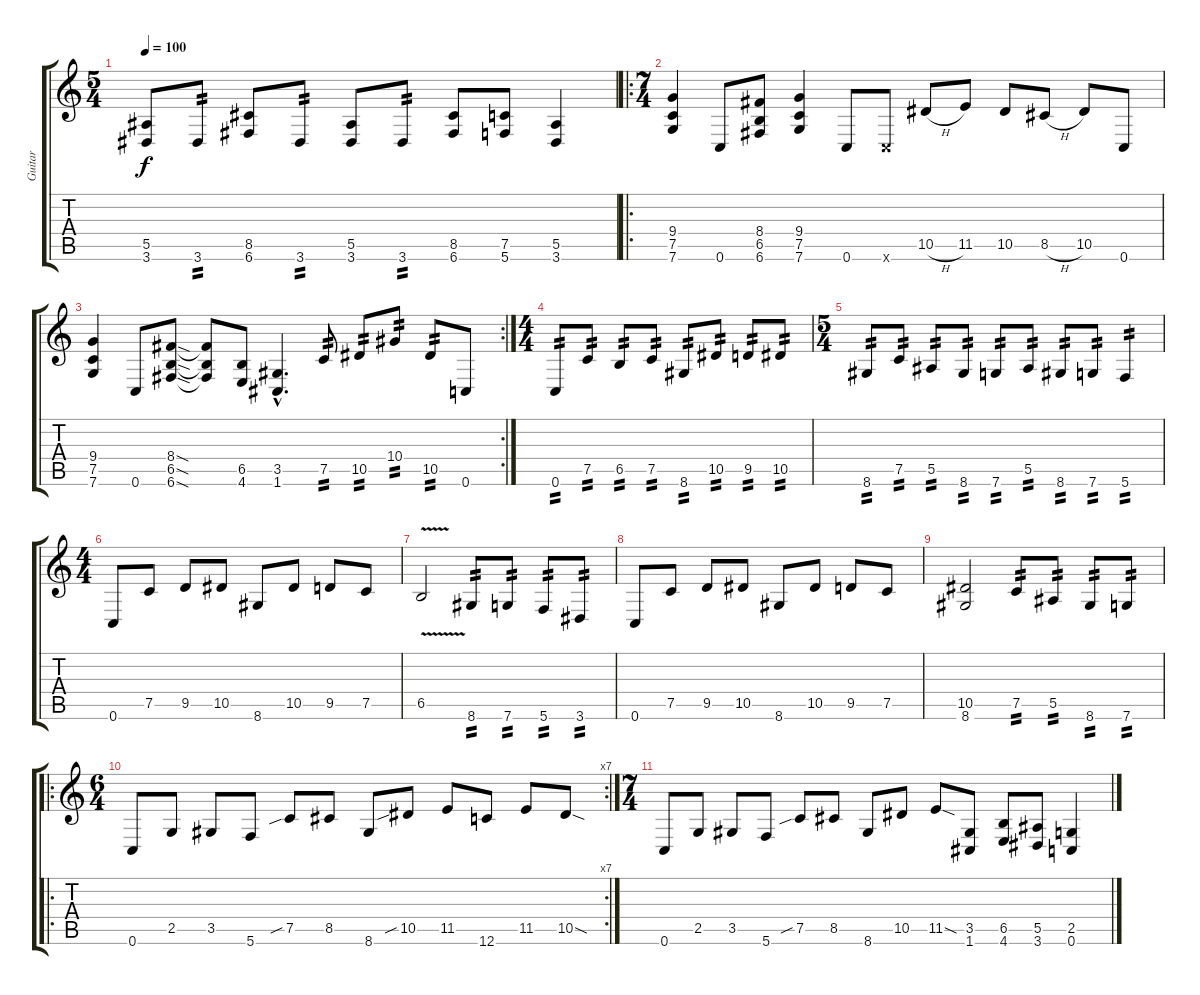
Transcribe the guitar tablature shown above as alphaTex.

\track ("Guitar" "Guitar") {instrument distortionguitar}
\staff {score tabs}
\tuning (C4 G3 Eb3 Bb2 F2 C2) {hide}
\ts (5 4)
\tempo 100
\clef g2
\ks c
(5.5 3.6).8{dy f} 3.6.8{tp 2} (8.5 6.6).8 3.6.8{tp 2} (5.5 3.6).8 3.6.8{tp 2} (8.5 6.6).8 (7.5 5.6).8 (5.5 3.6).4 |
\ro
\ts (7 4)
(9.4 7.5 7.6).4 0.6.8 (8.4 6.5 6.6).8 (9.4 7.5 7.6).4 0.6.8 0.6{x}.8 10.5{h}.8 11.5.8 10.5.8 8.5{h}.8 10.5.8 0.6.8 |
\rc 2
(9.4 7.5 7.6).4 0.6.8 (8.4{sod} 6.5{sod} 6.6{sod}).8 (8.4{t} 6.5{t} 6.6{t}).8 (6.5 4.6).8 (3.5{hac} 1.6{hac}).4{d} 7.5.8{tp 2} 10.5.8{tp 2} 10.4.8{tp 2} 10.5.8{tp 2} 0.6.8 |
\ts (4 4)
0.6.8{tp 2} 7.5.8{tp 2} 6.5.8{tp 2} 7.5.8{tp 2} 8.6.8{tp 2} 10.5.8{tp 2} 9.5.8{tp 2} 10.5.8{tp 2} |
\ts (5 4)
8.6.8{tp 2} 7.5.8{tp 2} 5.5.8{tp 2} 8.6.8{tp 2} 7.6.8{tp 2} 5.5.8{tp 2} 8.6.8{tp 2} 7.6.8{tp 2} 5.6.4{tp 2} |
\ts (4 4)
0.6.8 7.5.8 9.5.8 10.5.8 8.6.8 10.5.8 9.5.8 7.5.8 |
6.5{v}.2 8.6.8{tp 2} 7.6.8{tp 2} 5.6.8{tp 2} 3.6.8{tp 2} |
0.6.8 7.5.8 9.5.8 10.5.8 8.6.8 10.5.8 9.5.8 7.5.8 |
(10.5 8.6).2 7.5.8{tp 2} 5.5.8{tp 2} 8.6.8{tp 2} 7.6.8{tp 2} |
\ro
\rc 7
\ts (6 4)
0.6.8 2.5.8 3.5.8 5.6.8 7.5{sib}.8 8.5.8 8.6.8 10.5{sib}.8 11.5.8 12.6.8 11.5.8 10.5{sod}.8 |
\ts (7 4)
0.6.8 2.5.8 3.5.8 5.6.8 7.5{sib}.8 8.5.8 8.6.8 10.5.8 11.5{sod}.8 (3.5 1.6).8 (6.5 4.6).8 (5.5 3.6).8 (2.5 0.6).4
